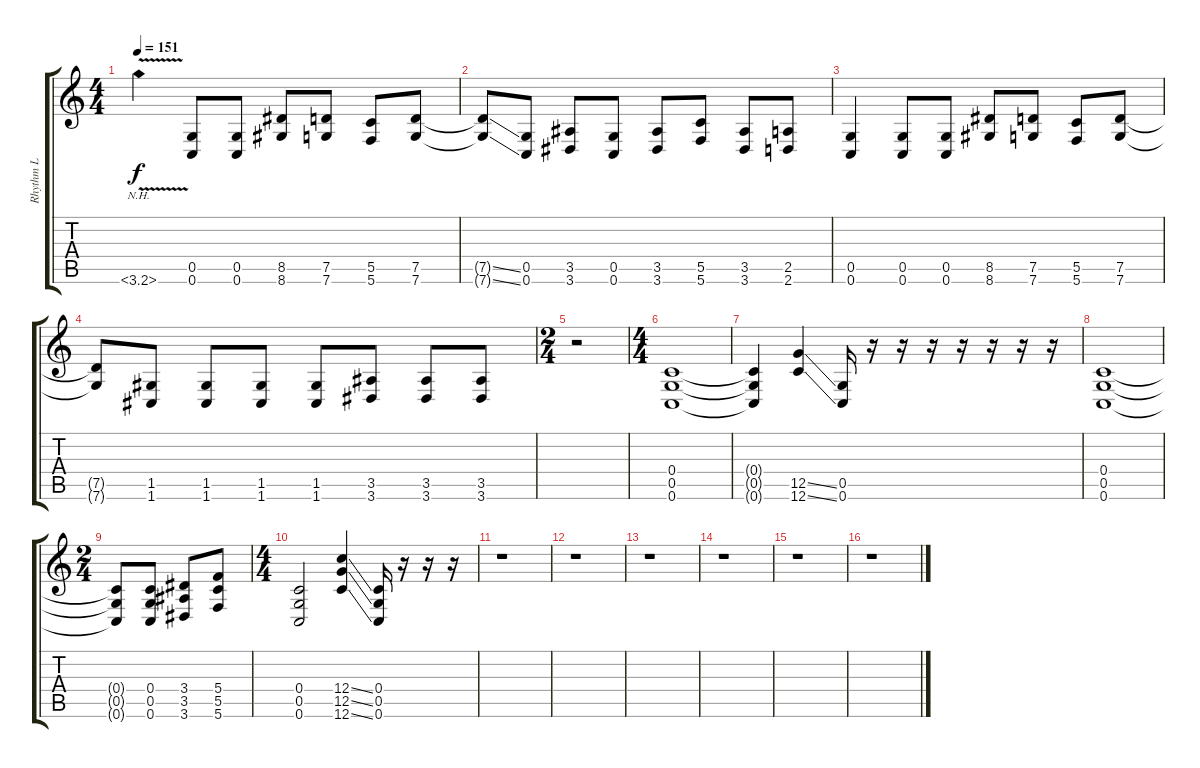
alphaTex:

\track ("Rhythm L" "Rhythm L") {instrument distortionguitar}
\staff {score tabs}
\tuning (D4 A3 F3 C3 G2 C2) {hide}
\ts (4 4)
\tempo 151
\clef g2
\ks c
3.6{nh v t}.4{dy f} (0.5 0.6).8 (0.5 0.6).8 (8.5 8.6).8 (7.5 7.6).8 (5.5 5.6).8 (7.5 7.6).8 |
(7.5{ss t} 7.6{ss t}).8 (0.5 0.6).8 (3.5 3.6).8 (0.5 0.6).8 (3.5 3.6).8 (5.5 5.6).8 (3.5 3.6).8 (2.5 2.6).8 |
(0.5 0.6).4 (0.5 0.6).8 (0.5 0.6).8 (8.5 8.6).8 (7.5 7.6).8 (5.5 5.6).8 (7.5 7.6).8 |
(7.5{t} 7.6{t}).8 (1.5 1.6).8 (1.5 1.6).8 (1.5 1.6).8 (1.5 1.6).8 (3.5 3.6).8 (3.5 3.6).8 (3.5 3.6).8 |
\ts (2 4)
r.2 |
\ts (4 4)
(0.4 0.5 0.6).1 |
(0.4{t} 0.5{t} 0.6{t}).4 (12.5{ss} 12.6{ss}).4 (0.5 0.6).16 r.16 r.16 r.16 r.16 r.16 r.16 r.16 |
(0.4 0.5 0.6).1 |
\ts (2 4)
(0.4{t} 0.5{t} 0.6{t}).8 (0.4 0.5 0.6).8 (3.4 3.5 3.6).8 (5.4 5.5 5.6).8 |
\ts (4 4)
(0.4 0.5 0.6).2 (12.4{ss} 12.5{ss} 12.6{ss}).4 (0.4 0.5 0.6).16 r.16 r.16 r.16 |
r.1 |
r.1 |
r.1 |
r.1 |
r.1 |
r.1
